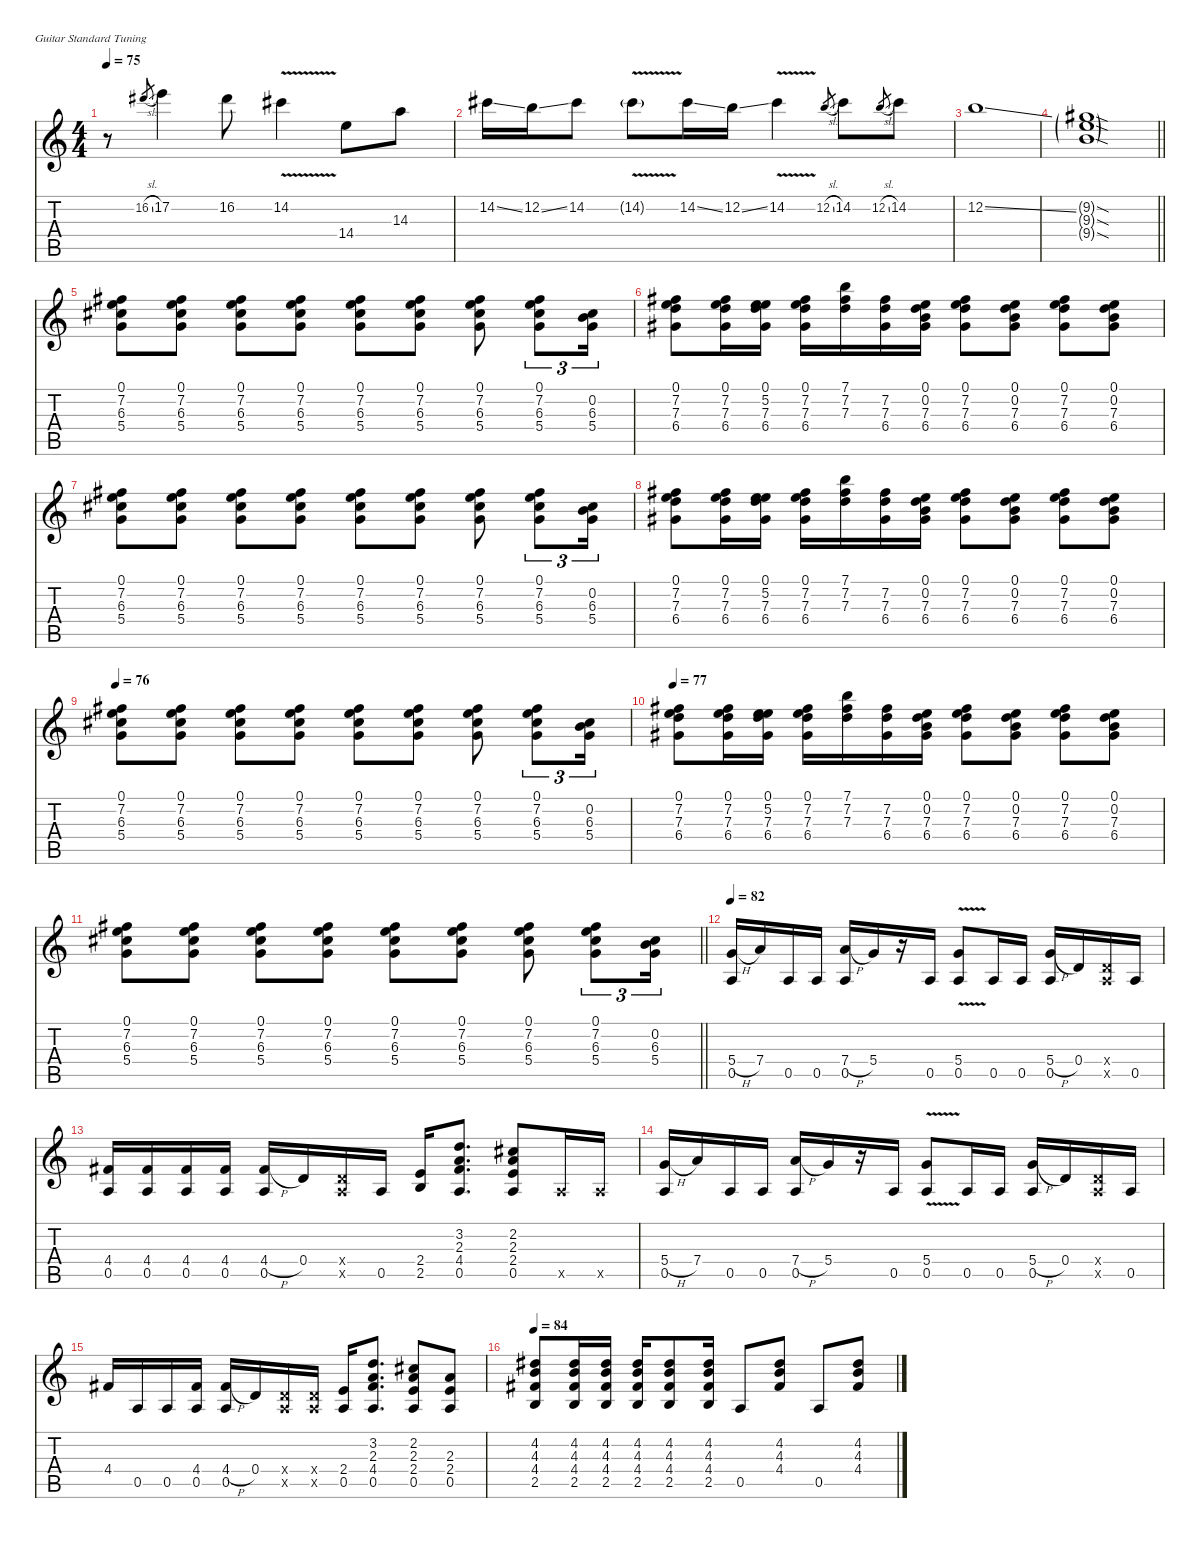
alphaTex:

\defaultSystemsLayout 4
\hideDynamics
\bracketExtendMode nobrackets
\singleTrackTrackNamePolicy hidden
\multiTrackTrackNamePolicy hidden
\firstSystemTrackNameMode fullname
\firstSystemTrackNameOrientation horizontal
\otherSystemsTrackNameOrientation horizontal
\track ("Jimmy Page (clean electric guitar)" "jz.guit.") {defaultSystemsLayout 4 instrument electricguitarjazz}
\staff {score tabs}
\tuning (E4 B3 G3 D3 A2 E2)
\ts (4 4)
\tempo 75
\clef g2
\ks c
r.8{dy f beam Down} 16.2{sl acc #}.8{gr dy p beam Up} 17.2.4{dy f beam Down} 16.2{acc #}.8{beam Down} 14.2{v acc #}.4{beam Down} 14.4.8{beam Down} 14.3.8{beam Down} |
14.2{ss acc #}.16{beam Down} 12.2{ss}.16{beam Down} 14.2{acc #}.8{beam Down} 14.2{v g acc #}.8{beam Down} 14.2{ss acc #}.16{beam Down} 12.2{ss}.16{beam Down} 14.2{v acc #}.4{beam Down} 12.2{sl}.8{gr dy p beam Up} 14.2{acc #}.8{dy f beam Down} 12.2{sl}.8{gr dy p beam Up} 14.2{acc #}.8{dy f beam Down} |
12.2{ss}.1{beam Down} |
\barLineRight lightlight
(9.2{sod g acc #} 9.3{sod g} 9.4{sod g}).1{beam Down} |
(0.1 7.2{acc #} 6.3{acc #} 5.4).8{dy p instrument electricguitarjazz beam Down} (0.1 7.2{acc #} 6.3{acc #} 5.4).8{beam Down} (0.1 7.2{acc #} 6.3{acc #} 5.4).8{beam Down} (0.1 7.2{acc #} 6.3{acc #} 5.4).8{beam Down} (0.1 7.2{acc #} 6.3{acc #} 5.4).8{beam Down} (0.1 7.2{acc #} 6.3{acc #} 5.4).8{beam Down} (0.1 7.2{acc #} 6.3{acc #} 5.4).8{beam Down} (0.1 7.2{acc #} 6.3{acc #} 5.4).8{tu (3 2) beam Down} (0.2 6.3{acc #} 5.4).16{tu (3 2) beam Down} |
(0.1 7.2{acc #} 7.3 6.4{acc #}).8{beam Down} (0.1 7.2{acc #} 7.3 6.4{acc #}).16{beam Down} (0.1 5.2 7.3 6.4{acc #}).16{beam Down} (0.1 7.2{acc #} 7.3 6.4{acc #}).16{beam Down} (7.1 7.2{acc #} 7.3).16{beam Down} (7.2{acc #} 7.3 6.4{acc #}).16{beam Down} (0.1 0.2 7.3 6.4{acc #}).16{beam Down} (0.1 7.2{acc #} 7.3 6.4{acc #}).8{beam Down} (0.1 0.2 7.3 6.4{acc #}).8{beam Down} (0.1 7.2{acc #} 7.3 6.4{acc #}).8{beam Down} (0.1 0.2 7.3 6.4{acc #}).8{beam Down} |
(0.1 7.2{acc #} 6.3{acc #} 5.4).8{beam Down} (0.1 7.2{acc #} 6.3{acc #} 5.4).8{beam Down} (0.1 7.2{acc #} 6.3{acc #} 5.4).8{beam Down} (0.1 7.2{acc #} 6.3{acc #} 5.4).8{beam Down} (0.1 7.2{acc #} 6.3{acc #} 5.4).8{beam Down} (0.1 7.2{acc #} 6.3{acc #} 5.4).8{beam Down} (0.1 7.2{acc #} 6.3{acc #} 5.4).8{beam Down} (0.1 7.2{acc #} 6.3{acc #} 5.4).8{tu (3 2) beam Down} (0.2 6.3{acc #} 5.4).16{tu (3 2) beam Down} |
(0.1 7.2{acc #} 7.3 6.4{acc #}).8{beam Down} (0.1 7.2{acc #} 7.3 6.4{acc #}).16{beam Down} (0.1 5.2 7.3 6.4{acc #}).16{beam Down} (0.1 7.2{acc #} 7.3 6.4{acc #}).16{beam Down} (7.1 7.2{acc #} 7.3).16{beam Down} (7.2{acc #} 7.3 6.4{acc #}).16{beam Down} (0.1 0.2 7.3 6.4{acc #}).16{beam Down} (0.1 7.2{acc #} 7.3 6.4{acc #}).8{beam Down} (0.1 0.2 7.3 6.4{acc #}).8{beam Down} (0.1 7.2{acc #} 7.3 6.4{acc #}).8{beam Down} (0.1 0.2 7.3 6.4{acc #}).8{beam Down} |
\tempo 76
(0.1 7.2{acc #} 6.3{acc #} 5.4).8{beam Down} (0.1 7.2{acc #} 6.3{acc #} 5.4).8{beam Down} (0.1 7.2{acc #} 6.3{acc #} 5.4).8{beam Down} (0.1 7.2{acc #} 6.3{acc #} 5.4).8{beam Down} (0.1 7.2{acc #} 6.3{acc #} 5.4).8{beam Down} (0.1 7.2{acc #} 6.3{acc #} 5.4).8{beam Down} (0.1 7.2{acc #} 6.3{acc #} 5.4).8{beam Down} (0.1 7.2{acc #} 6.3{acc #} 5.4).8{tu (3 2) beam Down} (0.2 6.3{acc #} 5.4).16{tu (3 2) beam Down} |
\tempo 77
(0.1 7.2{acc #} 7.3 6.4{acc #}).8{beam Down} (0.1 7.2{acc #} 7.3 6.4{acc #}).16{beam Down} (0.1 5.2 7.3 6.4{acc #}).16{beam Down} (0.1 7.2{acc #} 7.3 6.4{acc #}).16{beam Down} (7.1 7.2{acc #} 7.3).16{beam Down} (7.2{acc #} 7.3 6.4{acc #}).16{beam Down} (0.1 0.2 7.3 6.4{acc #}).16{beam Down} (0.1 7.2{acc #} 7.3 6.4{acc #}).8{beam Down} (0.1 0.2 7.3 6.4{acc #}).8{beam Down} (0.1 7.2{acc #} 7.3 6.4{acc #}).8{beam Down} (0.1 0.2 7.3 6.4{acc #}).8{beam Down} |
\barLineRight lightlight
(0.1 7.2{acc #} 6.3{acc #} 5.4).8{beam Down} (0.1 7.2{acc #} 6.3{acc #} 5.4).8{beam Down} (0.1 7.2{acc #} 6.3{acc #} 5.4).8{beam Down} (0.1 7.2{acc #} 6.3{acc #} 5.4).8{beam Down} (0.1 7.2{acc #} 6.3{acc #} 5.4).8{beam Down} (0.1 7.2{acc #} 6.3{acc #} 5.4).8{beam Down} (0.1 7.2{acc #} 6.3{acc #} 5.4).8{beam Down} (0.1 7.2{acc #} 6.3{acc #} 5.4).8{tu (3 2) beam Down} (0.2 6.3{acc #} 5.4).16{tu (3 2) beam Down} |
\tempo 82
(5.4{h} 0.5).16{dy f instrument distortionguitar beam Up} 7.4.16{beam Up} 0.5.16{beam Up} 0.5.16{beam Up} (7.4{h} 0.5).16{beam Up} 5.4.16{beam Up} r.16{beam Up} 0.5.16{beam Up} (5.4{v} 0.5{v}).8{beam Up} 0.5.16{beam Up} 0.5.16{beam Up} (5.4{h} 0.5).16{beam Up} 0.4.16{beam Up} (0.4{x} 0.5{x}).16{beam Up} 0.5.16{beam Up} |
(4.4{acc #} 0.5).16{beam Up} (4.4{acc #} 0.5).16{beam Up} (4.4{acc #} 0.5).16{beam Up} (4.4{acc #} 0.5).16{beam Up} (4.4{h acc #} 0.5).16{beam Up} 0.4.16{beam Up} (0.4{x} 0.5{x}).16{beam Up} 0.5.16{beam Up} (2.4 2.5).16{beam Up} (3.2 2.3 4.4{acc #} 0.5).8{d beam Up} (2.2{acc #} 2.3 2.4 0.5).8{beam Up} 0.5{x}.16{beam Up} 0.5{x}.16{beam Up} |
(5.4{h} 0.5).16{beam Up} 7.4.16{beam Up} 0.5.16{beam Up} 0.5.16{beam Up} (7.4{h} 0.5).16{beam Up} 5.4.16{beam Up} r.16{beam Up} 0.5.16{beam Up} (5.4{v} 0.5{v}).8{beam Up} 0.5.16{beam Up} 0.5.16{beam Up} (5.4{h} 0.5).16{beam Up} 0.4.16{beam Up} (0.4{x} 0.5{x}).16{beam Up} 0.5.16{beam Up} |
4.4{acc #}.16{beam Up} 0.5.16{beam Up} 0.5.16{beam Up} (4.4{acc #} 0.5).16{beam Up} (4.4{h acc #} 0.5).16{beam Up} 0.4.16{beam Up} (0.4{x} 0.5{x}).16{beam Up} (0.4{x} 0.5{x}).16{beam Up} (2.4 0.5).16{beam Up} (3.2 2.3 4.4{acc #} 0.5).8{d beam Up} (2.2{acc #} 2.3 2.4 0.5).8{beam Up} (2.3 2.4 0.5).8{beam Up} |
\tempo 84
(4.2{acc #} 4.3 4.4{acc #} 2.5).8{beam Up} (4.2{acc #} 4.3 4.4{acc #} 2.5).16{beam Up} (4.2{acc #} 4.3 4.4{acc #} 2.5).16{beam Up} (4.2{acc #} 4.3 4.4{acc #} 2.5).16{beam Up} (4.2{acc #} 4.3 4.4{acc #} 2.5).8{beam Up} (4.2{acc #} 4.3 4.4{acc #} 2.5).16{beam Up} 0.5.8{beam Up} (4.2{acc #} 4.3 4.4{acc #}).8{beam Up} 0.5.8{beam Up} (4.2{acc #} 4.3 4.4{acc #}).8{beam Up}
